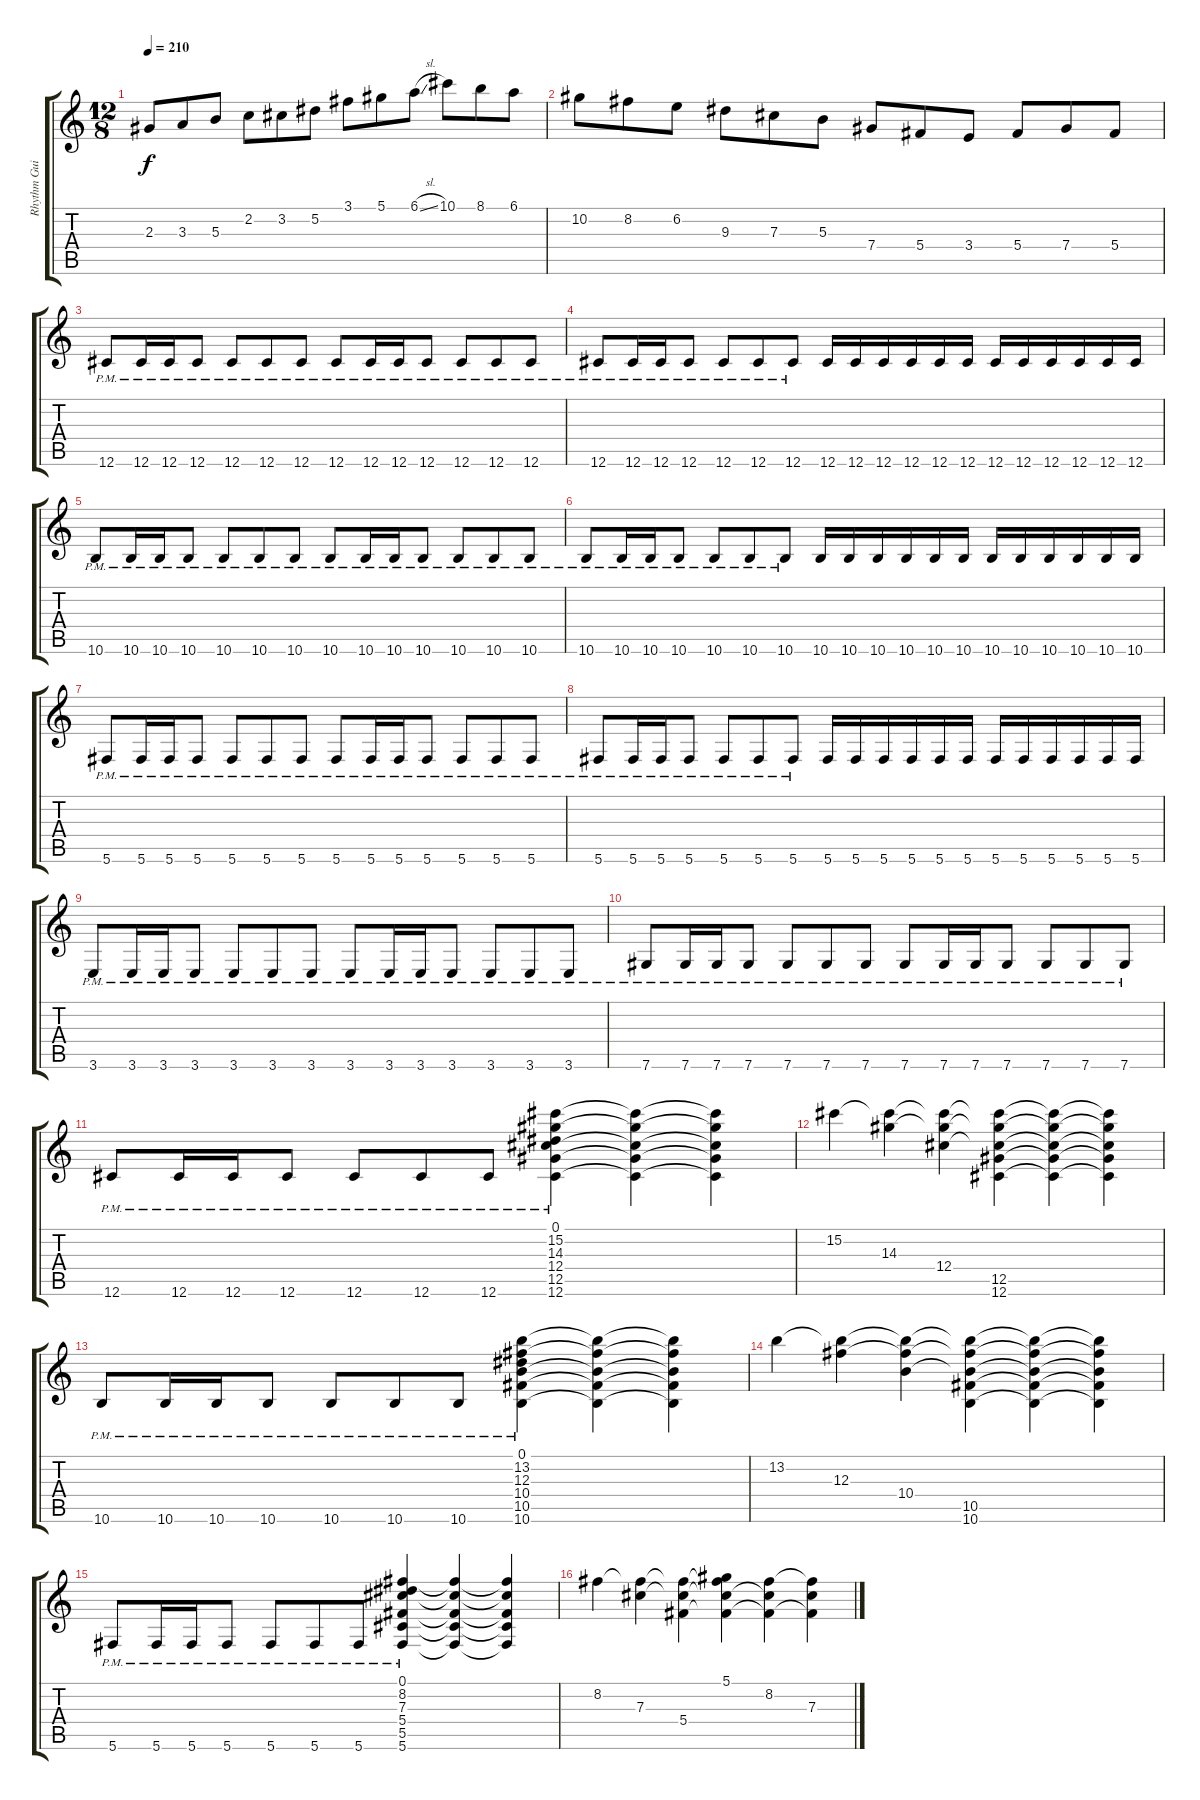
\track ("Rhythm Guitar" "Rhythm Gui") {instrument distortionguitar}
\staff {score tabs}
\tuning (Eb4 Bb3 Gb3 Db3 Ab2 Db2) {hide}
\ts (12 8)
\tempo 210
\clef g2
\ks c
2.3.8{dy f} 3.3.8 5.3.8 2.2.8 3.2.8 5.2.8 3.1.8 5.1.8 6.1{sl}.8 10.1.8 8.1.8 6.1.8 |
10.2.8 8.2.8 6.2.8 9.3.8 7.3.8 5.3.8 7.4.8 5.4.8 3.4.8 5.4.8 7.4.8 5.4.8 |
12.6{pm}.8 12.6{pm}.16 12.6{pm}.16 12.6{pm}.8 12.6{pm}.8 12.6{pm}.8 12.6{pm}.8 12.6{pm}.8 12.6{pm}.16 12.6{pm}.16 12.6{pm}.8 12.6{pm}.8 12.6{pm}.8 12.6{pm}.8 |
12.6{pm}.8 12.6{pm}.16 12.6{pm}.16 12.6{pm}.8 12.6{pm}.8 12.6{pm}.8 12.6{pm}.8 12.6.16 12.6.16 12.6.16 12.6.16 12.6.16 12.6.16 12.6.16 12.6.16 12.6.16 12.6.16 12.6.16 12.6.16 |
10.6{pm}.8 10.6{pm}.16 10.6{pm}.16 10.6{pm}.8 10.6{pm}.8 10.6{pm}.8 10.6{pm}.8 10.6{pm}.8 10.6{pm}.16 10.6{pm}.16 10.6{pm}.8 10.6{pm}.8 10.6{pm}.8 10.6{pm}.8 |
10.6{pm}.8 10.6{pm}.16 10.6{pm}.16 10.6{pm}.8 10.6{pm}.8 10.6{pm}.8 10.6{pm}.8 10.6.16 10.6.16 10.6.16 10.6.16 10.6.16 10.6.16 10.6.16 10.6.16 10.6.16 10.6.16 10.6.16 10.6.16 |
5.6{pm}.8 5.6{pm}.16 5.6{pm}.16 5.6{pm}.8 5.6{pm}.8 5.6{pm}.8 5.6{pm}.8 5.6{pm}.8 5.6{pm}.16 5.6{pm}.16 5.6{pm}.8 5.6{pm}.8 5.6{pm}.8 5.6{pm}.8 |
5.6{pm}.8 5.6{pm}.16 5.6{pm}.16 5.6{pm}.8 5.6{pm}.8 5.6{pm}.8 5.6{pm}.8 5.6.16 5.6.16 5.6.16 5.6.16 5.6.16 5.6.16 5.6.16 5.6.16 5.6.16 5.6.16 5.6.16 5.6.16 |
3.6{pm}.8 3.6{pm}.16 3.6{pm}.16 3.6{pm}.8 3.6{pm}.8 3.6{pm}.8 3.6{pm}.8 3.6{pm}.8 3.6{pm}.16 3.6{pm}.16 3.6{pm}.8 3.6{pm}.8 3.6{pm}.8 3.6{pm}.8 |
7.6{pm}.8 7.6{pm}.16 7.6{pm}.16 7.6{pm}.8 7.6{pm}.8 7.6{pm}.8 7.6{pm}.8 7.6{pm}.8 7.6{pm}.16 7.6{pm}.16 7.6{pm}.8 7.6{pm}.8 7.6{pm}.8 7.6{pm}.8 |
12.6{pm}.8 12.6{pm}.16 12.6{pm}.16 12.6{pm}.8 12.6{pm}.8 12.6{pm}.8 12.6{pm}.8 (0.1 15.2 14.3 12.4 12.5 12.6{pm}).4 (15.2{t} 14.3{t} 12.4{t} 12.5{t} 12.6{t}).4 (15.2{t} 14.3{t} 12.4{t} 12.5{t} 12.6{t}).4 |
15.2.4 (15.2{t} 14.3).4 (15.2{t} 14.3{t} 12.4).4 (15.2{t} 14.3{t} 12.4{t} 12.5 12.6).4 (15.2{t} 14.3{t} 12.4{t} 12.5{t} 12.6{t}).4 (15.2{t} 14.3{t} 12.4{t} 12.5{t} 12.6{t}).4 |
10.6{pm}.8 10.6{pm}.16 10.6{pm}.16 10.6{pm}.8 10.6{pm}.8 10.6{pm}.8 10.6{pm}.8 (0.1 13.2 12.3 10.4 10.5 10.6{pm}).4 (13.2{t} 12.3{t} 10.4{t} 10.5{t} 10.6{t}).4 (13.2{t} 12.3{t} 10.4{t} 10.5{t} 10.6{t}).4 |
13.2.4 (13.2{t} 12.3).4 (13.2{t} 12.3{t} 10.4).4 (13.2{t} 12.3{t} 10.4{t} 10.5 10.6).4 (13.2{t} 12.3{t} 10.4{t} 10.5{t} 10.6{t}).4 (13.2{t} 12.3{t} 10.4{t} 10.5{t} 10.6{t}).4 |
5.6{pm}.8 5.6{pm}.16 5.6{pm}.16 5.6{pm}.8 5.6{pm}.8 5.6{pm}.8 5.6{pm}.8 (0.1 8.2 7.3 5.4 5.5 5.6{pm}).4 (8.2{t} 7.3{t} 5.4{t} 5.5{t} 5.6{t}).4 (8.2{t} 7.3{t} 5.4{t} 5.5{t} 5.6{t}).4 |
8.2.4 (8.2{t} 7.3).4 (8.2{t} 7.3{t} 5.4).4 (5.1 8.2{t} 7.3{t} 5.4{t}).4 (8.2 7.3{t} 5.4{t}).4 (8.2{t} 7.3 5.4{t}).4
